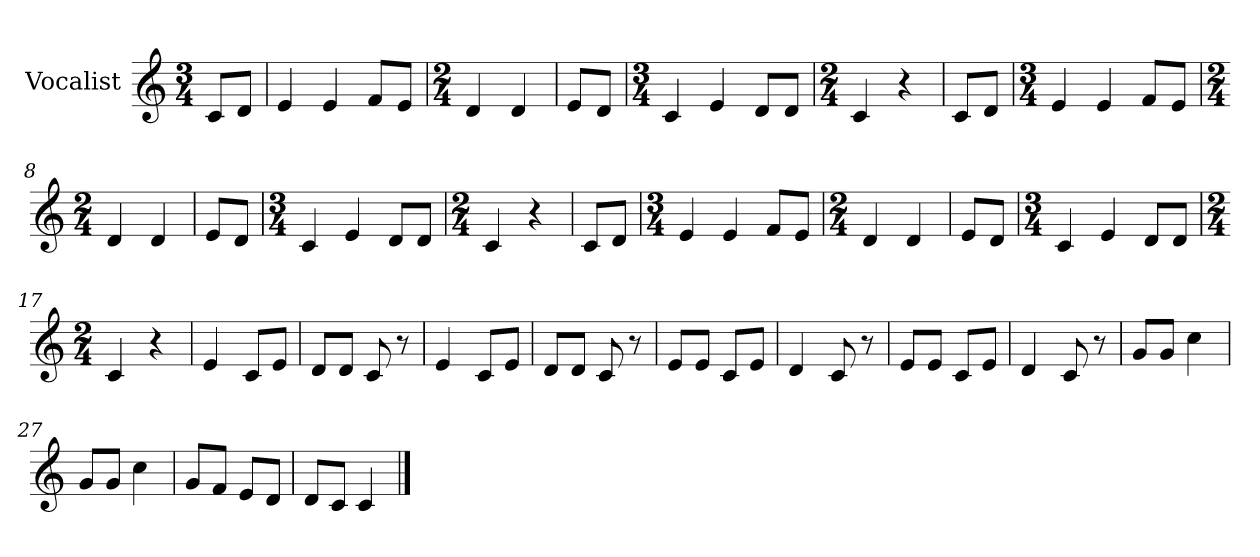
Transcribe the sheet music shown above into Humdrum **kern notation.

**kern
*part1
*staff1
*I"Vocalist
*k[]
*C:
*M3/4
=
8cL
8dJ
=1
4e
4e
8fL
8eJ
=2
*M2/4
4d
4d
=3
8eL
8dJ
=4
*M3/4
4c
4e
8dL
8dJ
=5
*M2/4
4c
4r
=6
8cL
8dJ
=7
*M3/4
4e
4e
8fL
8eJ
=8
*M2/4
4d
4d
=9
8eL
8dJ
=10
*M3/4
4c
4e
8dL
8dJ
=11
*M2/4
4c
4r
=12
8cL
8dJ
=13
*M3/4
4e
4e
8fL
8eJ
=14
*M2/4
4d
4d
=15
8eL
8dJ
=16
*M3/4
4c
4e
8dL
8dJ
=17
*M2/4
4c
4r
=18
4e
8cL
8eJ
=19
8dL
8dJ
8c
8r
=20
4e
8cL
8eJ
=21
8dL
8dJ
8c
8r
=22
8eL
8eJ
8cL
8eJ
=23
4d
8c
8r
=24
8eL
8eJ
8cL
8eJ
=25
4d
8c
8r
=26
8gL
8gJ
4cc
=27
8gL
8gJ
4cc
=28
8gL
8fJ
8eL
8dJ
=29
8dL
8cJ
4c
==
*-
